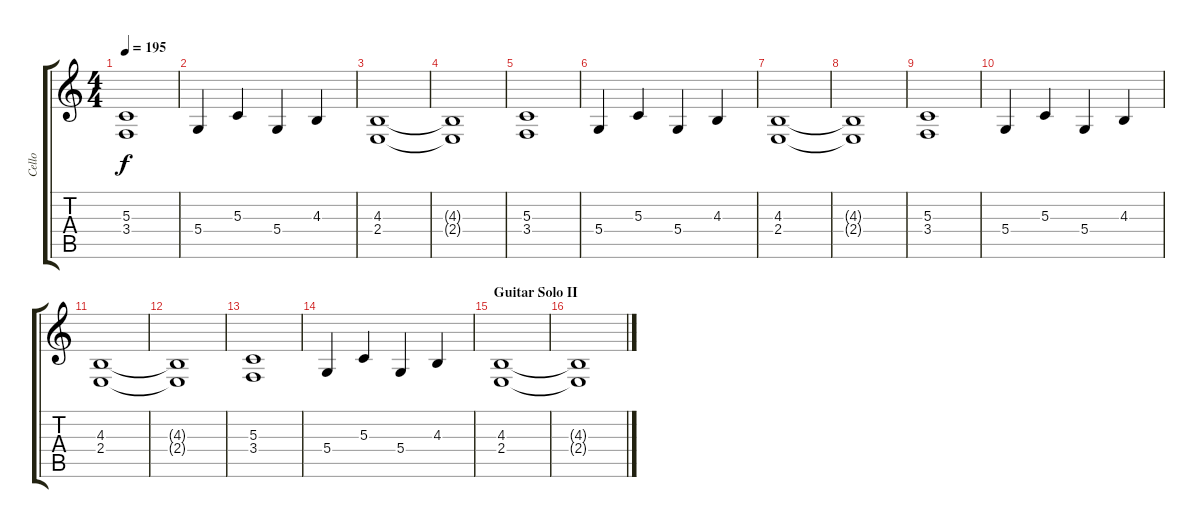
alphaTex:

\track ("Cello" "Cello") {instrument cello}
\staff {score tabs}
\tuning (E4 B3 G3 D3 A2 E2) {hide}
\ts (4 4)
\tempo 195
\clef g2
\ks c
(5.3 3.4).1{dy f} |
5.4.4 5.3.4 5.4.4 4.3.4 |
(4.3 2.4).1 |
(4.3{t} 2.4{t}).1 |
(5.3 3.4).1 |
5.4.4 5.3.4 5.4.4 4.3.4 |
(4.3 2.4).1 |
(4.3{t} 2.4{t}).1 |
(5.3 3.4).1 |
5.4.4 5.3.4 5.4.4 4.3.4 |
(4.3 2.4).1 |
(4.3{t} 2.4{t}).1 |
(5.3 3.4).1 |
5.4.4 5.3.4 5.4.4 4.3.4 |
\section ("" "Guitar Solo II")
(4.3 2.4).1 |
(4.3{t} 2.4{t}).1
